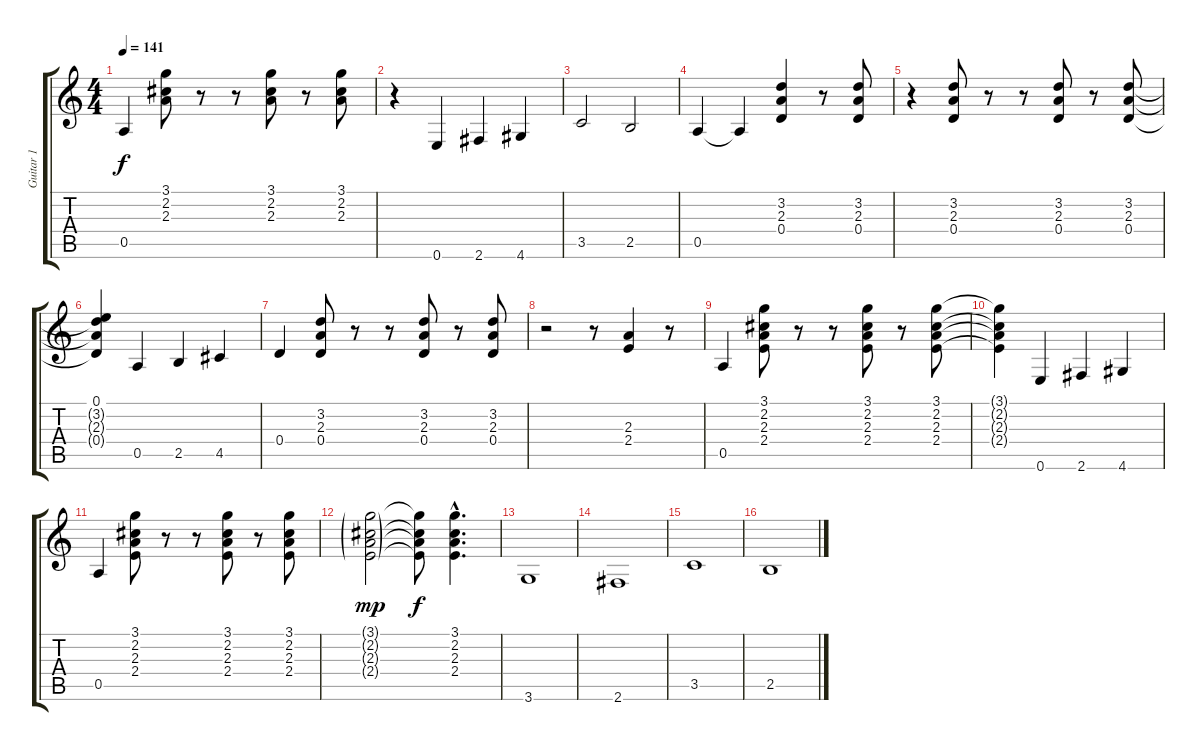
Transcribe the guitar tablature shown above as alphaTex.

\track ("Guitar 1" "Guitar 1") {instrument overdrivenguitar}
\staff {score tabs}
\tuning (E4 B3 G3 D3 A2 E2) {hide}
\ts (4 4)
\tempo 141
\clef g2
\ks c
0.5.4{dy f} (3.1 2.2 2.3).8 r.8 r.8 (3.1 2.2 2.3).8 r.8 (3.1 2.2 2.3).8 |
r.4 0.6.4 2.6.4 4.6.4 |
3.5.2 2.5.2 |
0.5.4 0.5{t}.4 (3.2 2.3 0.4).4 r.8 (3.2 2.3 0.4).8 |
r.4 (3.2 2.3 0.4).8 r.8 r.8 (3.2 2.3 0.4).8 r.8 (3.2 2.3 0.4).8 |
(0.1 3.2{t} 2.3{t} 0.4{t}).4 0.5.4 2.5.4 4.5.4 |
0.4.4 (3.2 2.3 0.4).8 r.8 r.8 (3.2 2.3 0.4).8 r.8 (3.2 2.3 0.4).8 |
r.2 r.8 (2.3 2.4).4 r.8 |
0.5.4 (3.1 2.2 2.3 2.4).8 r.8 r.8 (3.1 2.2 2.3 2.4).8 r.8 (3.1 2.2 2.3 2.4).8 |
(3.1{t} 2.2{t} 2.3{t} 2.4{t}).4 0.6.4 2.6.4 4.6.4 |
0.5.4 (3.1 2.2 2.3 2.4).8 r.8 r.8 (3.1 2.2 2.3 2.4).8 r.8 (3.1 2.2 2.3 2.4).8 |
(3.1{g} 2.2{g} 2.3{g} 2.4{g}).2{dy mp} (3.1{t} 2.2{t} 2.3{t} 2.4{t}).8{dy f} (3.1{hac} 2.2{hac} 2.3{hac} 2.4{hac}).4{d} |
3.6.1 |
2.6.1 |
3.5.1 |
2.5.1
